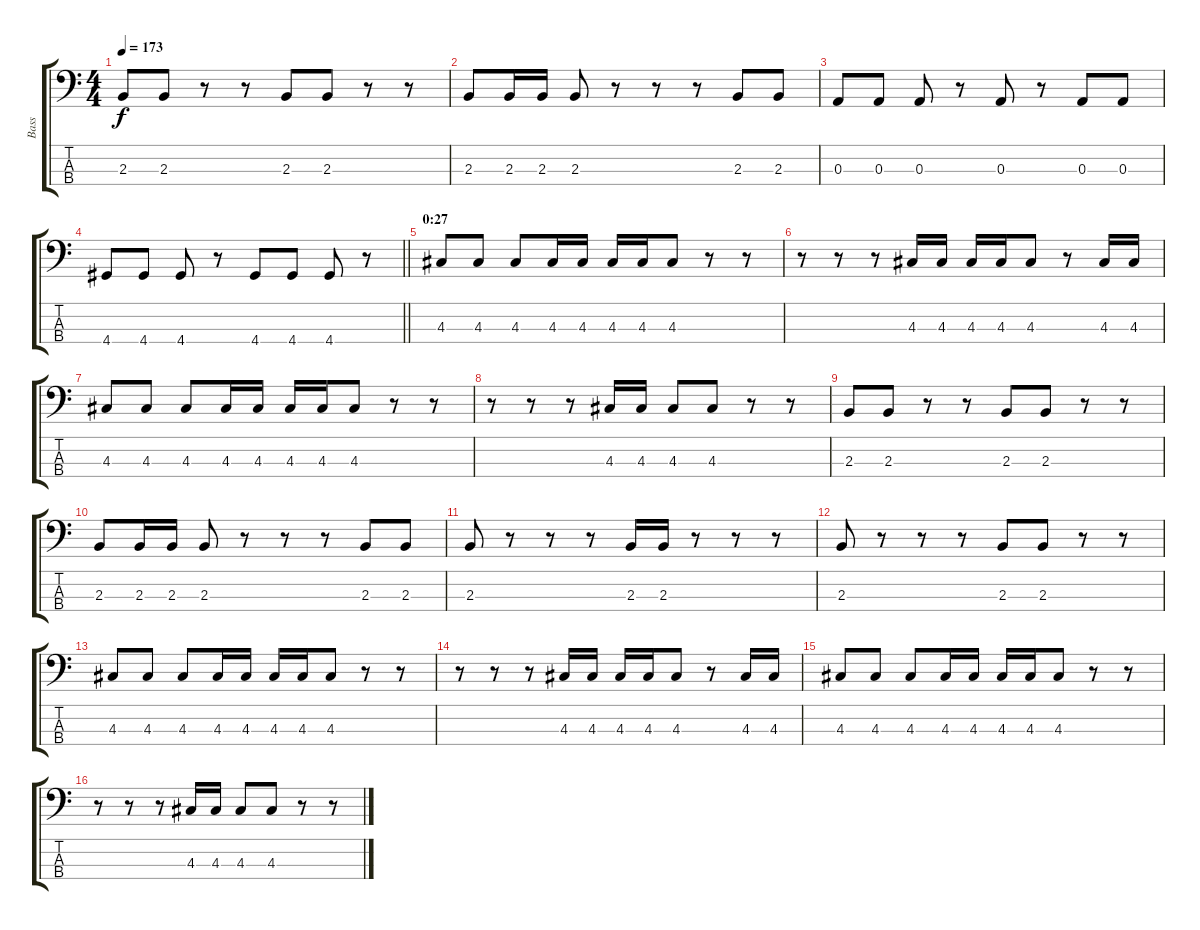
\track ("Bass" "Bass") {instrument synthbass1}
\staff {score tabs}
\tuning (G2 D2 A1 E1) {hide}
\ts (4 4)
\tempo 173
\clef f4
\ks c
2.3.8{dy f} 2.3.8 r.8 r.8 2.3.8 2.3.8 r.8 r.8 |
2.3.8 2.3.16 2.3.16 2.3.8 r.8 r.8 r.8 2.3.8 2.3.8 |
0.3.8 0.3.8 0.3.8 r.8 0.3.8 r.8 0.3.8 0.3.8 |
\barLineRight lightlight
4.4.8 4.4.8 4.4.8 r.8 4.4.8 4.4.8 4.4.8 r.8 |
\section ("" "0:27")
4.3.8 4.3.8 4.3.8 4.3.16 4.3.16 4.3.16 4.3.16 4.3.8 r.8 r.8 |
r.8 r.8 r.8 4.3.16 4.3.16 4.3.16 4.3.16 4.3.8 r.8 4.3.16 4.3.16 |
4.3.8 4.3.8 4.3.8 4.3.16 4.3.16 4.3.16 4.3.16 4.3.8 r.8 r.8 |
r.8 r.8 r.8 4.3.16 4.3.16 4.3.8 4.3.8 r.8 r.8 |
2.3.8 2.3.8 r.8 r.8 2.3.8 2.3.8 r.8 r.8 |
2.3.8 2.3.16 2.3.16 2.3.8 r.8 r.8 r.8 2.3.8 2.3.8 |
2.3.8 r.8 r.8 r.8 2.3.16 2.3.16 r.8 r.8 r.8 |
2.3.8 r.8 r.8 r.8 2.3.8 2.3.8 r.8 r.8 |
4.3.8 4.3.8 4.3.8 4.3.16 4.3.16 4.3.16 4.3.16 4.3.8 r.8 r.8 |
r.8 r.8 r.8 4.3.16 4.3.16 4.3.16 4.3.16 4.3.8 r.8 4.3.16 4.3.16 |
4.3.8 4.3.8 4.3.8 4.3.16 4.3.16 4.3.16 4.3.16 4.3.8 r.8 r.8 |
r.8 r.8 r.8 4.3.16 4.3.16 4.3.8 4.3.8 r.8 r.8
